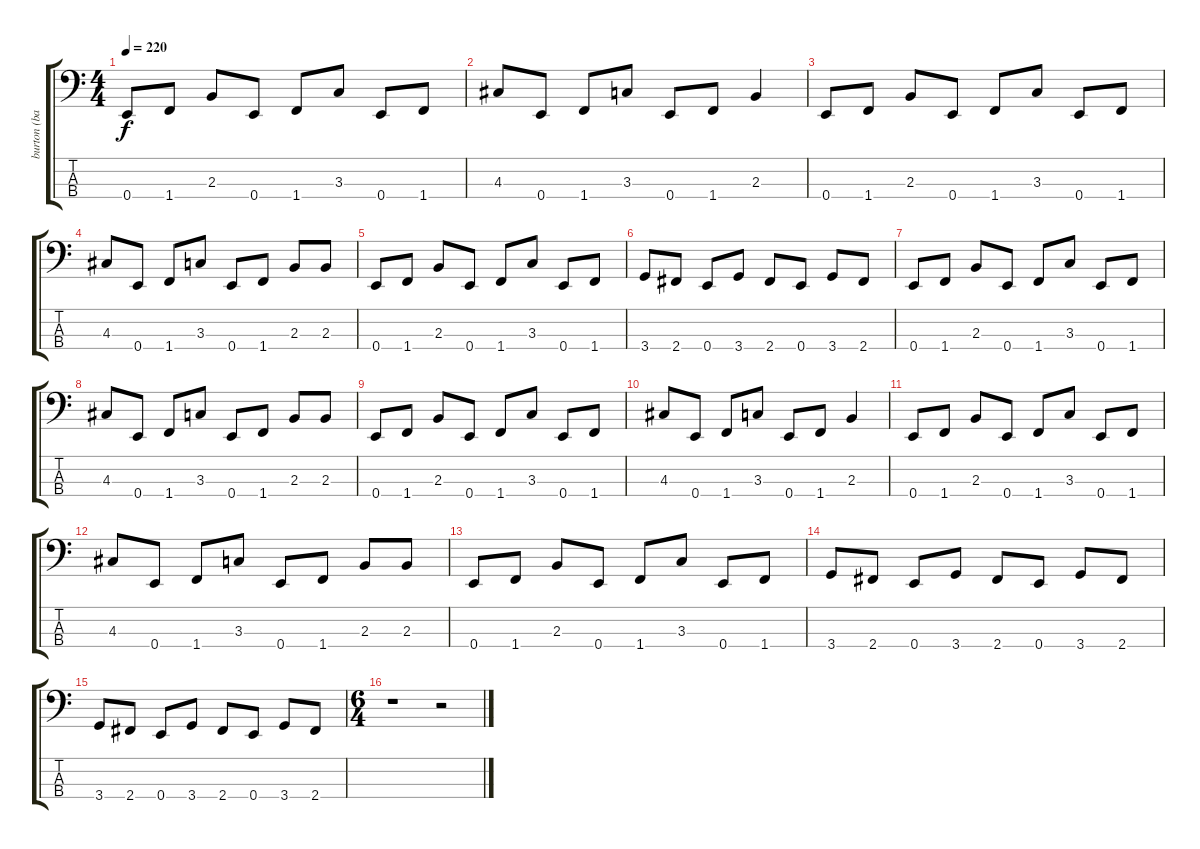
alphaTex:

\track ("burton (bass)" "burton (ba") {instrument electricbassfinger}
\staff {score tabs}
\tuning (G2 D2 A1 E1) {hide}
\ts (4 4)
\tempo 220
\clef f4
\ks c
0.4.8{dy f} 1.4.8 2.3.8 0.4.8 1.4.8 3.3.8 0.4.8 1.4.8 |
4.3.8 0.4.8 1.4.8 3.3.8 0.4.8 1.4.8 2.3.4 |
0.4.8 1.4.8 2.3.8 0.4.8 1.4.8 3.3.8 0.4.8 1.4.8 |
4.3.8 0.4.8 1.4.8 3.3.8 0.4.8 1.4.8 2.3.8 2.3.8 |
0.4.8 1.4.8 2.3.8 0.4.8 1.4.8 3.3.8 0.4.8 1.4.8 |
3.4.8 2.4.8 0.4.8 3.4.8 2.4.8 0.4.8 3.4.8 2.4.8 |
0.4.8 1.4.8 2.3.8 0.4.8 1.4.8 3.3.8 0.4.8 1.4.8 |
4.3.8 0.4.8 1.4.8 3.3.8 0.4.8 1.4.8 2.3.8 2.3.8 |
0.4.8 1.4.8 2.3.8 0.4.8 1.4.8 3.3.8 0.4.8 1.4.8 |
4.3.8 0.4.8 1.4.8 3.3.8 0.4.8 1.4.8 2.3.4 |
0.4.8 1.4.8 2.3.8 0.4.8 1.4.8 3.3.8 0.4.8 1.4.8 |
4.3.8 0.4.8 1.4.8 3.3.8 0.4.8 1.4.8 2.3.8 2.3.8 |
0.4.8 1.4.8 2.3.8 0.4.8 1.4.8 3.3.8 0.4.8 1.4.8 |
3.4.8 2.4.8 0.4.8 3.4.8 2.4.8 0.4.8 3.4.8 2.4.8 |
3.4.8 2.4.8 0.4.8 3.4.8 2.4.8 0.4.8 3.4.8 2.4.8 |
\ts (6 4)
r.1 r.2
